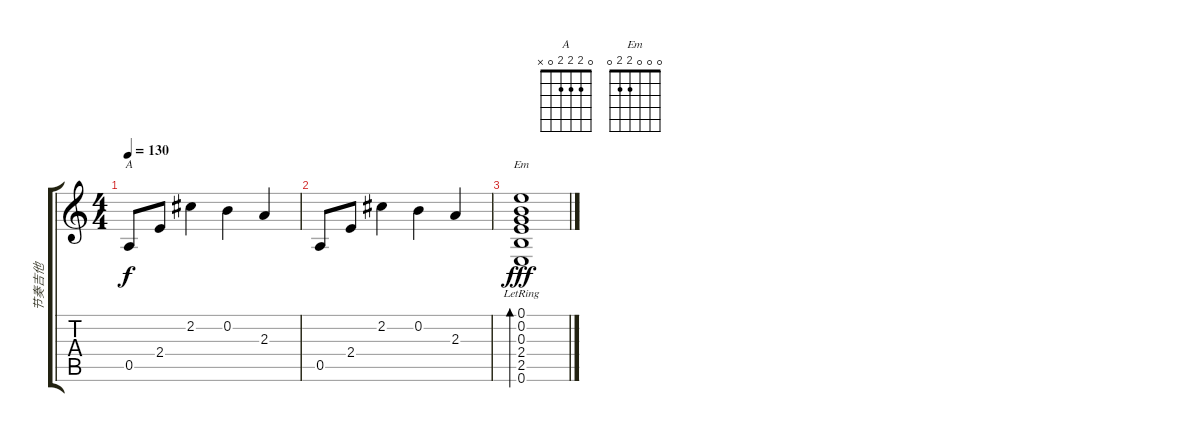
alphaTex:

\track ("节奏吉他" "节奏吉他") {instrument electricguitarclean}
\staff {score tabs}
\tuning (E4 B3 G3 D3 A2 E2) {hide}
\chord ("A" 0 2 2 2 0 x)
\chord ("Em" 0 0 0 2 2 0)
\ts (4 4)
\tempo 130
\clef g2
\ks c
0.5.8{ch "A" dy f} 2.4.8 2.2.4 0.2.4 2.3.4 |
0.5.8 2.4.8 2.2.4 0.2.4 2.3.4 |
(0.1 0.2{lr} 0.3 2.4 2.5 0.6).1{bd 480 ch "Em" dy fff}
